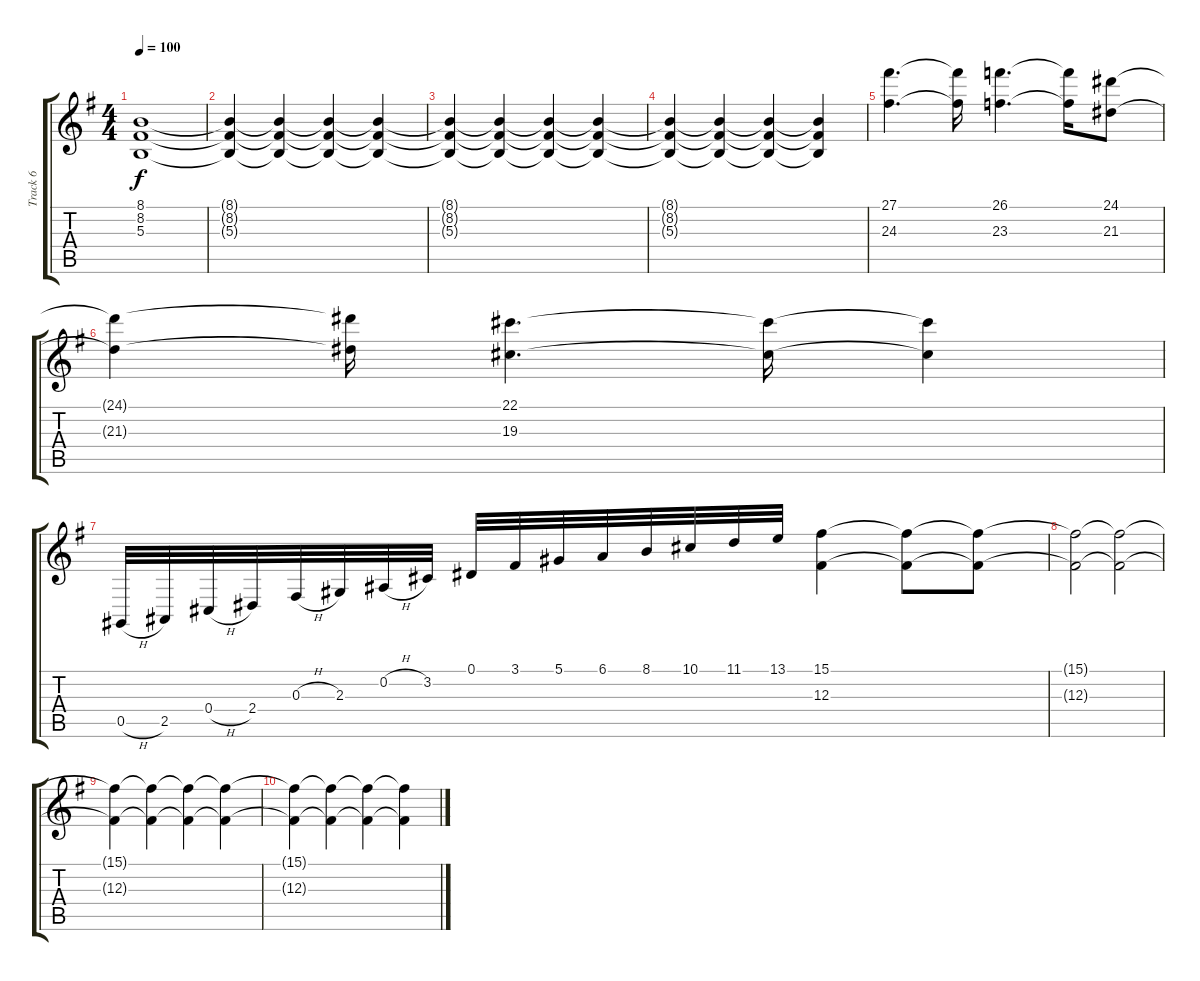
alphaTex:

\track ("Track 6" "Track 6") {instrument stringensemble1}
\staff {score tabs}
\tuning (Eb4 Bb3 Gb3 Db3 Ab2 Eb2) {hide}
\ts (4 4)
\tempo 100
\clef g2
\ks g
(8.1 8.2 5.3).1{dy f} |
(8.1{t} 8.2{t} 5.3{t}).4{volume 9} (8.1{t} 8.2{t} 5.3{t}).4 (8.1{t} 8.2{t} 5.3{t}).4 (8.1{t} 8.2{t} 5.3{t}).4 |
(8.1{t} 8.2{t} 5.3{t}).4 (8.1{t} 8.2{t} 5.3{t}).4 (8.1{t} 8.2{t} 5.3{t}).4 (8.1{t} 8.2{t} 5.3{t}).4 |
(8.1{t} 8.2{t} 5.3{t}).4 (8.1{t} 8.2{t} 5.3{t}).4 (8.1{t} 8.2{t} 5.3{t}).4 (8.1{t} 8.2{t} 5.3{t}).4 |
(27.1 24.3).4{d volume 10} (27.1{t} 24.3{t}).16 (26.1 23.3).4{d} (26.1{t} 23.3{t}).16 (24.1 21.3).8 |
(24.1{t} 21.3{t}).4 (24.1{t} 21.3{t}).16 (22.1 19.3).4{d} (22.1{t} 19.3{t}).16 (22.1{t} 19.3{t}).4 |
0.5{h}.32 2.5.32 0.4{h}.32 2.4.32 0.3{h}.32 2.3.32 0.2{h}.32 3.2.32 0.1.32 3.1.32 5.1.32 6.1.32 8.1.32 10.1.32 11.1.32 13.1.32 (15.1 12.3).4{volume 9} (15.1{t} 12.3{t}).8 (15.1{t} 12.3{t}).8 |
(15.1{t} 12.3{t}).2 (15.1{t} 12.3{t}).2{volume 0} |
(15.1{t} 12.3{t}).4 (15.1{t} 12.3{t}).4 (15.1{t} 12.3{t}).4 (15.1{t} 12.3{t}).4 |
(15.1{t} 12.3{t}).4 (15.1{t} 12.3{t}).4 (15.1{t} 12.3{t}).4 (15.1{t} 12.3{t}).4
